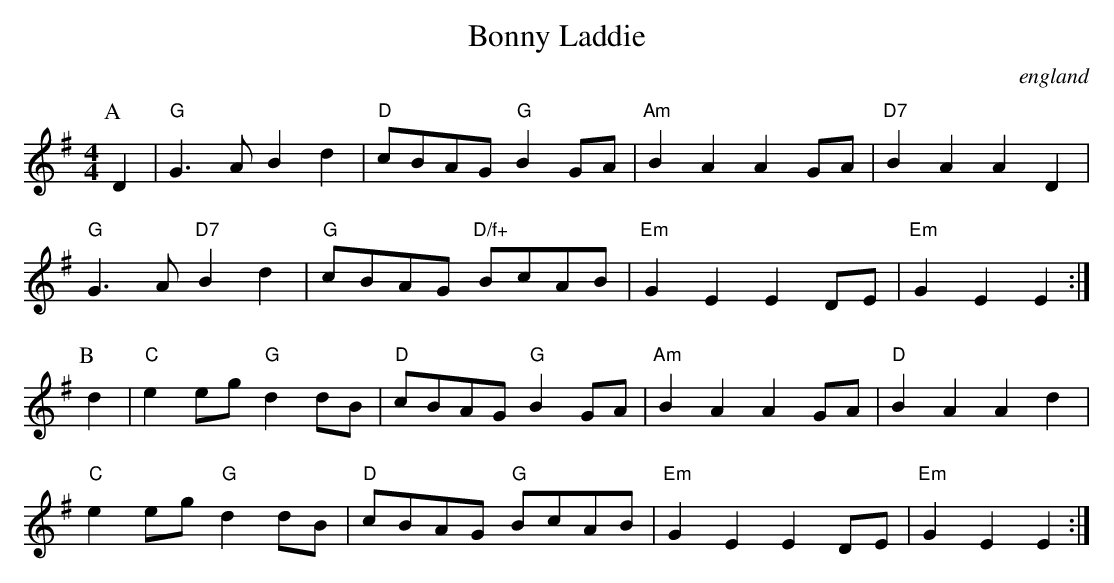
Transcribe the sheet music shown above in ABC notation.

X:1
T:Bonny Laddie
O:england
M:4/4
L:1/4
K:G
P:A
D|"G"G3/2A/2 Bd|"D"c/2B/2A/2G/2 "G"BG/2A/2|"Am"BA AG/2A/2|"D7"BA AD|
"G"G3/2A/2 "D7"Bd|"G"c/2B/2A/2G/2 "D/f+"B/2c/2A/2B/2|"Em"GE ED/2E/2|"Em"GE E:|
P:B
d|"C"ee/2g/2 "G"dd/2B/2|"D"c/2B/2A/2G/2 "G"BG/2A/2|"Am"BA AG/2A/2|"D"BA Ad|
"C"ee/2g/2 "G"dd/2B/2|"D"c/2B/2A/2G/2 "G"B/2c/2A/2B/2|"Em"GE ED/2E/2|"Em"GE E\
:|
